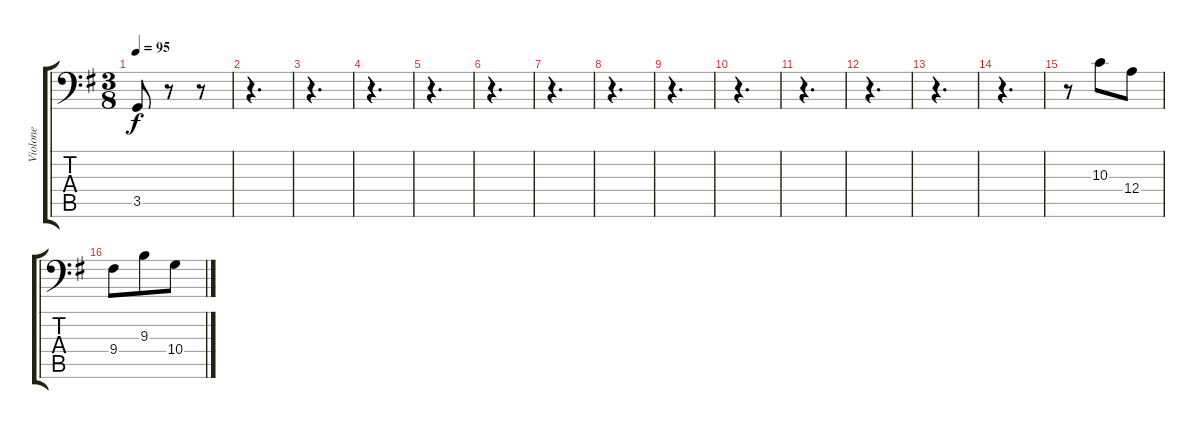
\track ("Violone" "Violone") {instrument contrabass}
\staff {score tabs}
\tuning (C3 G2 D2 A1 E1 B0) {hide}
\ts (3 8)
\tempo 95
\clef f4
\ks g
3.5.8{dy f} r.8 r.8 |
r.4{d} |
r.4{d} |
r.4{d} |
r.4{d} |
r.4{d} |
r.4{d} |
r.4{d} |
r.4{d} |
r.4{d} |
r.4{d} |
r.4{d} |
r.4{d} |
r.4{d} |
r.8{beam split} 10.3.8{beam merge} 12.4.8 |
9.4.8 9.3.8 10.4.8
